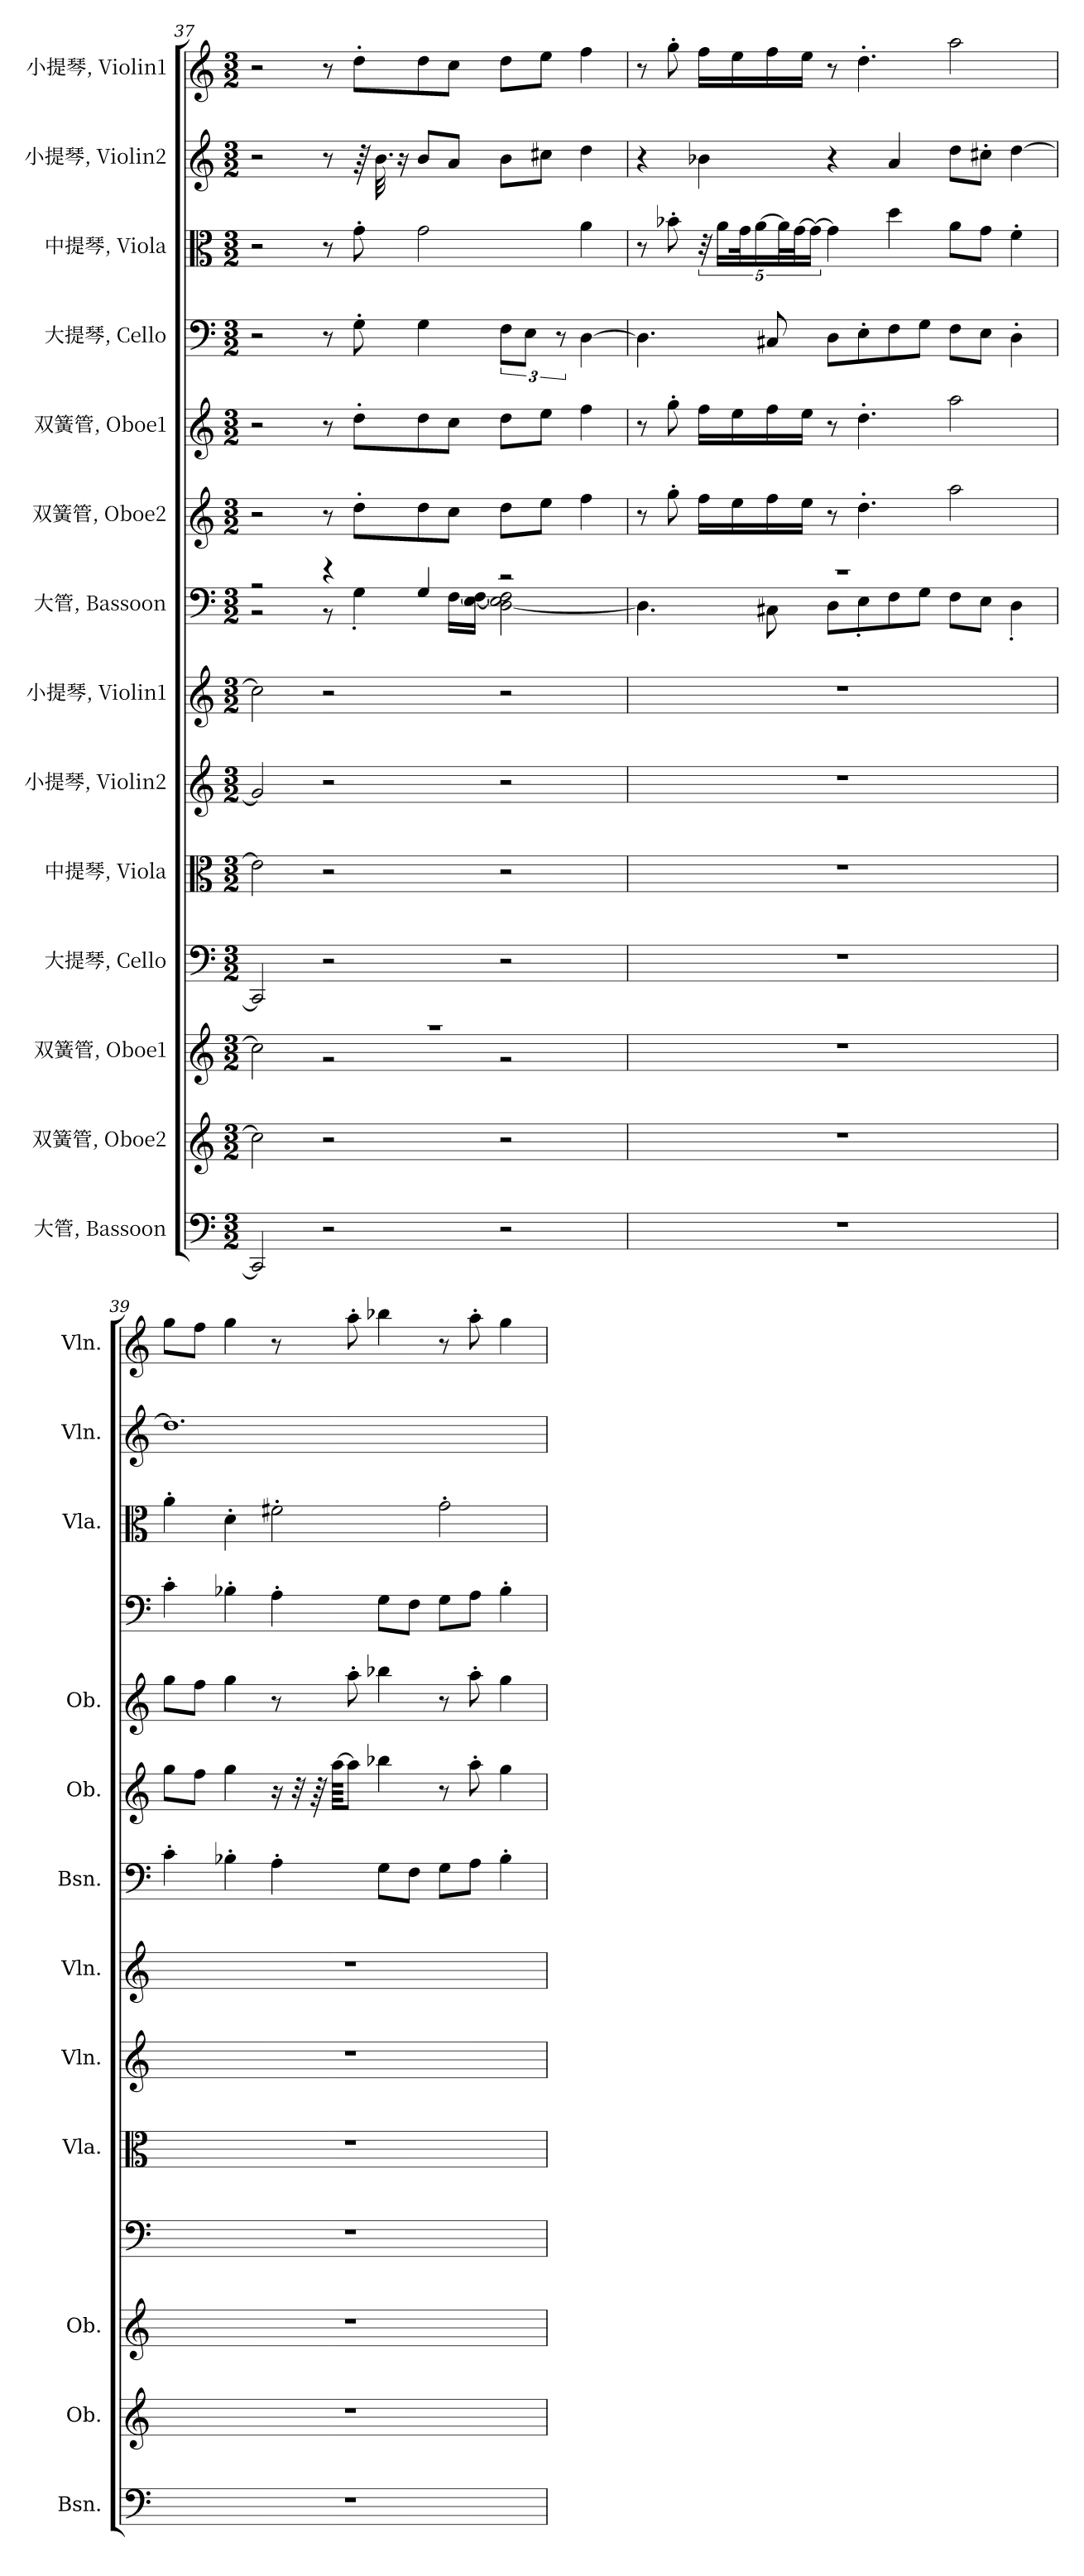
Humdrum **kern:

**kern	**kern	**kern	**kern	**kern	**kern	**kern	**kern	**kern	**kern	**kern	**kern	**kern	**kern
*part14	*part13	*part12	*part11	*part10	*part9	*part8	*part7	*part6	*part5	*part4	*part3	*part2	*part1
*staff14	*staff13	*staff12	*staff11	*staff10	*staff9	*staff8	*staff7	*staff6	*staff5	*staff4	*staff3	*staff2	*staff1
*I"大管, Bassoon	*I"双簧管, Oboe2	*I"双簧管, Oboe1	*I"大提琴, Cello	*I"中提琴, Viola	*I"小提琴, Violin2	*I"小提琴, Violin1	*I"大管, Bassoon	*I"双簧管, Oboe2	*I"双簧管, Oboe1	*I"大提琴, Cello	*I"中提琴, Viola	*I"小提琴, Violin2	*I"小提琴, Violin1
*I'Bsn.	*I'Ob.	*I'Ob.	*	*I'Vla.	*I'Vln.	*I'Vln.	*I'Bsn.	*I'Ob.	*I'Ob.	*	*I'Vla.	*I'Vln.	*I'Vln.
*clefF4	*clefG2	*clefG2	*clefF4	*clefC3	*clefG2	*clefG2	*clefF4	*clefG2	*clefG2	*clefF4	*clefC3	*clefG2	*clefG2
*k[]	*k[]	*k[]	*k[]	*k[]	*k[]	*k[]	*k[]	*k[]	*k[]	*k[]	*k[]	*k[]	*k[]
*M3/2	*M3/2	*M3/2	*M3/2	*M3/2	*M3/2	*M3/2	*M3/2	*M3/2	*M3/2	*M3/2	*M3/2	*M3/2	*M3/2
=37	=37	=37	=37	=37	=37	=37	=37	=37	=37	=37	=37	=37	=37
*	*	*^	*	*	*	*	*^	*	*	*	*	*	*
2CC/]	2cc\]	1.r	2cc\]	2CC/]	2e\]	2g/]	2cc\]	2r	2r	2r	2r	2r	2r	2r	2r
2r	2r	.	2r	2r	2r	2r	2r	4r	8r	8r	8r	8r	8r	8r	8r
.	.	.	.	.	.	.	.	.	4G'\	8dd'\L	8dd'\L	8G'\	8g'\	64r	8dd'\L
.	.	.	.	.	.	.	.	.	.	.	.	.	.	32.b\	.
.	.	.	.	.	.	.	.	.	.	.	.	.	.	16r	.
.	.	.	.	.	.	.	.	4G/	.	8dd\	8dd\	4G\	2g\	8b/L	8dd\
.	.	.	.	.	.	.	.	.	[16F\LL	8cc\J	8cc\J	.	.	8a/J	8cc\J
.	.	.	.	.	.	.	.	.	[16E\ 16F\_JJ	.	.	.	.	.	.
2r	2r	.	2r	2r	2r	2r	2r	2r	[2D\ 2E\] 2F\]	8dd\L	8dd\L	12F\L	.	8b\L	8dd\L
.	.	.	.	.	.	.	.	.	.	.	.	12E\J	.	.	.
.	.	.	.	.	.	.	.	.	.	8ee\J	8ee\J	.	.	8cc#X\J	8ee\J
.	.	.	.	.	.	.	.	.	.	.	.	12r	.	.	.
.	.	.	.	.	.	.	.	.	.	4ff\	4ff\	[4D\	4a\	4dd\	4ff\
*	*	*v	*v	*	*	*	*	*	*	*	*	*	*	*	*
!!LO:PB:g=z
=38	=38	=38	=38	=38	=38	=38	=38	=38	=38	=38	=38	=38	=38	=38
1.r	1.r	1.r	1.r	1.r	1.r	1.r	1.r	4.D\]	8r	8r	4.D\]	8r	4r	8r
.	.	.	.	.	.	.	.	.	8gg'\	8gg'\	.	8b-X'\	.	8gg'\
.	.	.	.	.	.	.	.	.	16ff\LL	16ff\LL	.	40r	4b-X\	16ff\LL
.	.	.	.	.	.	.	.	.	.	.	.	20a\LL	.	.
.	.	.	.	.	.	.	.	.	16ee\	16ee\	.	.	.	16ee\
.	.	.	.	.	.	.	.	.	.	.	.	40g\K	.	.
.	.	.	.	.	.	.	.	.	.	.	.	[20a\	.	.
.	.	.	.	.	.	.	.	8C#X\	16ff\	16ff\	8C#X/	.	.	16ff\
.	.	.	.	.	.	.	.	.	.	.	.	40a\L]	.	.
.	.	.	.	.	.	.	.	.	.	.	.	[40g\J	.	.
.	.	.	.	.	.	.	.	.	16ee\JJ	16ee\JJ	.	.	.	16ee\JJ
.	.	.	.	.	.	.	.	.	.	.	.	20g\JJ_	.	.
.	.	.	.	.	.	.	.	8D\L	8r	8r	8D\L	4g\]	4r	8r
.	.	.	.	.	.	.	.	8E'\	4.dd'\	4.dd'\	8E'\	.	.	4.dd'\
.	.	.	.	.	.	.	.	8F\	.	.	8F\	4dd\	4a/	.
.	.	.	.	.	.	.	.	8G\J	.	.	8G\J	.	.	.
.	.	.	.	.	.	.	.	8F\L	2aa\	2aa\	8F\L	8a\L	8dd\L	2aa\
.	.	.	.	.	.	.	.	8E\J	.	.	8E\J	8g\J	8cc#X'\J	.
.	.	.	.	.	.	.	.	4D'\	.	.	4D'\	4f'\	[4dd\	.
*	*	*	*	*	*	*	*v	*v	*	*	*	*	*	*
=39	=39	=39	=39	=39	=39	=39	=39	=39	=39	=39	=39	=39	=39
1.r	1.r	1.r	1.r	1.r	1.r	1.r	4c'\	8gg\L	8gg\L	4c'\	4a'\	1.dd]	8gg\L
.	.	.	.	.	.	.	.	8ff\J	8ff\J	.	.	.	8ff\J
.	.	.	.	.	.	.	4B-X'\	4gg\	4gg\	4B-X'\	4d'\	.	4gg\
.	.	.	.	.	.	.	4A'\	16r	8r	4A'\	2f#X'\	.	8r
.	.	.	.	.	.	.	.	32r	.	.	.	.	.
.	.	.	.	.	.	.	.	64r	.	.	.	.	.
.	.	.	.	.	.	.	.	[64aa\KKKL	.	.	.	.	.
.	.	.	.	.	.	.	.	8aa\J]	8aa'\	.	.	.	8aa'\
.	.	.	.	.	.	.	8G\L	4bb-X\	4bb-X\	8G\L	.	.	4bb-X\
.	.	.	.	.	.	.	8F\J	.	.	8F\J	.	.	.
.	.	.	.	.	.	.	8G\L	8r	8r	8G\L	2g'\	.	8r
.	.	.	.	.	.	.	8A\J	8aa'\	8aa'\	8A\J	.	.	8aa'\
.	.	.	.	.	.	.	4B-'\	4gg\	4gg\	4B-'\	.	.	4gg\
=	=	=	=	=	=	=	=	=	=	=	=	=	=
*-	*-	*-	*-	*-	*-	*-	*-	*-	*-	*-	*-	*-	*-
